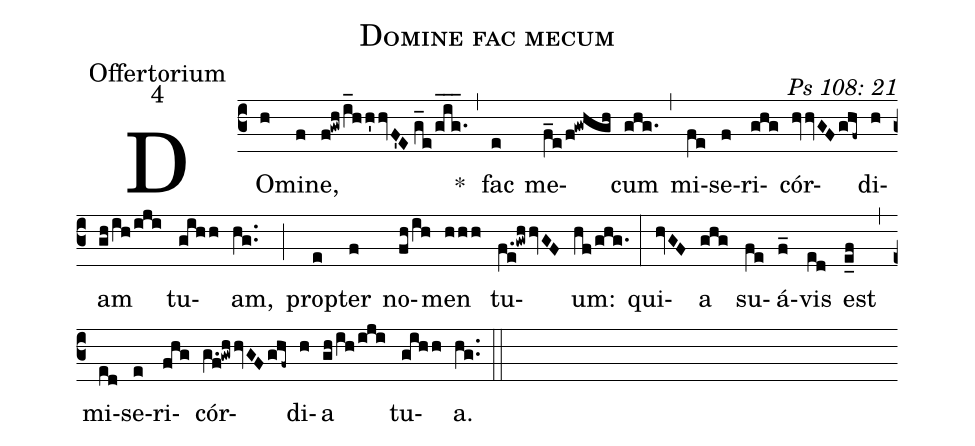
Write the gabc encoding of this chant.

name: Domine fac mecum;
office-part: Offertorium;
mode: 4;
commentary: Ps 108: 21;
%%
(c3) DO(h)mi(f)ne,(f!gwh/i_hh'hvF'E//g_e/g_i_g._) *(,) fac(e) me(f_e/f!gwhgh)cum(ghg.) (,) mi(fe)se(f)ri(ghg)cór(hvvGFghf~)di(h)am(gh/ih/iji) tu(gihh)am,(hg..) (;) prop(e)ter(f) no(fh/ih)men(hhh) tu(f.e!gwhhvGF)um:(hf/ghg.) (:)
qui(hvGF)a(ghg) su(fe)á(f_)vis(ed) est(e_f) (,) mi(ed)se(e)ri(fhg)cór(g.f!gwhhvGFghf~)di(h)a(gh/ih/iji) tu(gihh)a.(hg..) (::)
